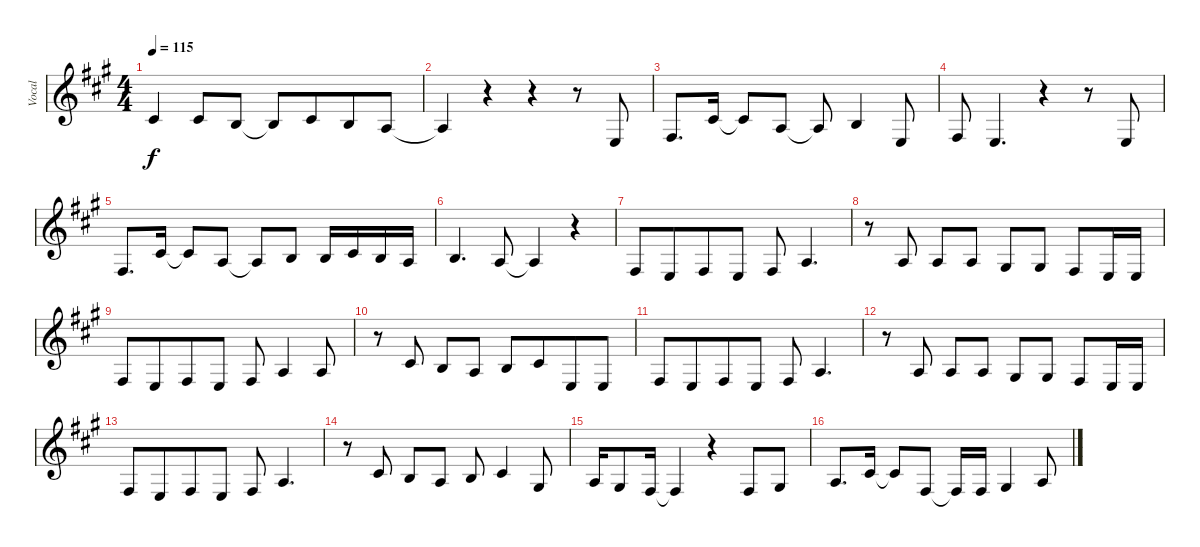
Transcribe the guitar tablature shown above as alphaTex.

\track ("Vocal" "Vocal") {instrument choiraahs}
\staff {score}
\tuning (E4 B3 G3 D3 A2 E2) {hide}
\ts (4 4)
\tempo 115
\clef g2
\ks a
2.2.4{dy f} 2.2.8 0.2.8 0.2{t}.8 2.2.8{beam merge} 0.2.8 2.3.8 |
2.3{t}.4 r.4 r.4 r.8 2.4.8 |
4.4.8{d} 2.2.16 2.2{t}.8 2.3.8 2.3{t}.8 0.2.4 2.4.8 |
4.4.8 2.4.4{d} r.4 r.8 2.4.8 |
4.4.8{d} 2.2.16 2.2{t}.8 2.3.8 2.3{t}.8 0.2.8 0.2.16 2.2.16 0.2.16 2.3.16 |
0.2.4{d} 2.3.8 2.3{t}.4 r.4 |
4.4.8 2.4.8{beam merge} 4.4.8 2.4.8 4.4.8 2.3.4{d} |
r.8 2.3.8 2.3.8 2.3.8 1.3.8 1.3.8 4.4.8 2.4.16 2.4.16 |
4.4.8 2.4.8{beam merge} 4.4.8 2.4.8 4.4.8 2.3.4 2.3.8 |
r.8 2.2.8 0.2.8 2.3.8 0.2.8 2.2.8{beam merge} 2.4.8 2.4.8 |
4.4.8 2.4.8{beam merge} 4.4.8 2.4.8 4.4.8 2.3.4{d} |
r.8 2.3.8 2.3.8 2.3.8 1.3.8 1.3.8 4.4.8 2.4.16 2.4.16 |
4.4.8 2.4.8{beam merge} 4.4.8 2.4.8 4.4.8 2.3.4{d} |
r.8 2.2.8 0.2.8 2.3.8 0.2.8 2.2.4 1.3.8 |
2.3.16 1.3.8 4.4.16 4.4{t}.4 r.4 9.5.8 1.3.8 |
2.3.8{d} 2.2.16 2.2{t}.8 4.4.8 4.4{t}.16 4.4.16 1.3.4 2.3.8
